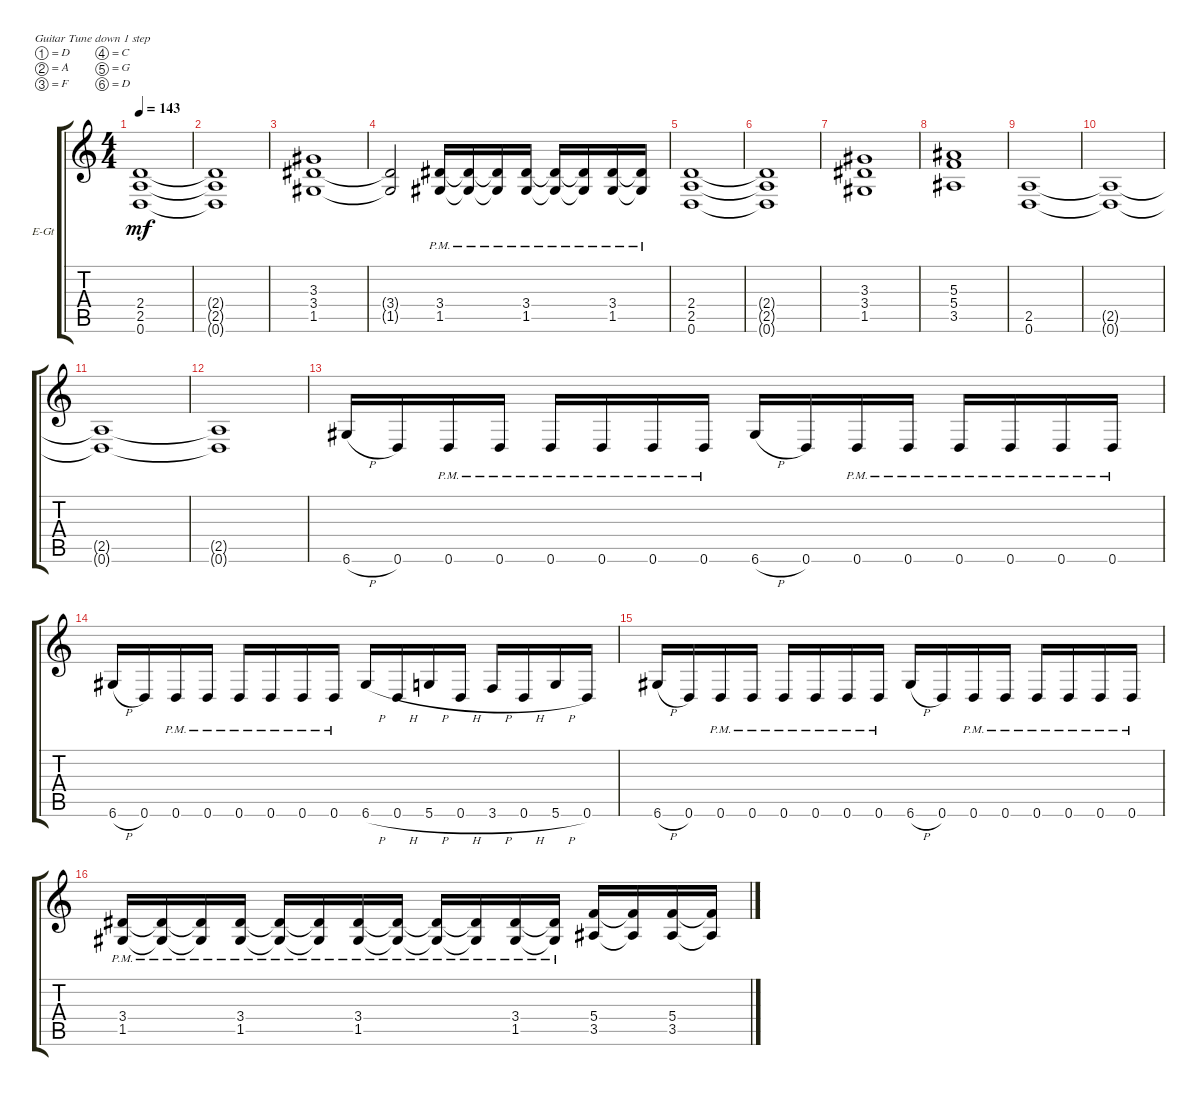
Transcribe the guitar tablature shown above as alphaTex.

\defaultSystemsLayout 4
\bracketExtendMode groupsimilarinstruments
\firstSystemTrackNameOrientation horizontal
\otherSystemsTrackNameOrientation horizontal
\track ("Electric Guitar" "E-Gt") {instrument distortionguitar}
\staff {score tabs}
\tuning (D4 A3 F3 C3 G2 D2)
\ts (4 4)
\tempo 143
\clef g2
\ks c
(0.6 2.5 2.4).1{dy mf instrument distortionguitar} |
(2.4{t} 2.5{t} 0.6{t}).1 |
(1.5 3.4 3.3).1 |
(3.4{t} 1.5{t}).2 (1.5{pm} 3.4).16 (3.4{t} 1.5{pm t}).16 (1.5{pm t} 3.4{t}).16 (3.4{pm} 1.5{pm}).16 (1.5{pm t} 3.4{pm t}).16 (1.5{pm t} 3.4{pm t}).16 (1.5{pm} 3.4{pm}).16 (1.5{pm t} 3.4{pm t}).16 |
(0.6 2.5 2.4).1 |
(2.4{t} 2.5{t} 0.6{t}).1 |
(1.5 3.4 3.3).1 |
(3.5 5.4 5.3).1 |
(0.6 2.5).1 |
(2.5{t} 0.6{t}).1 |
(0.6{t} 2.5{t}).1 |
(2.5{t} 0.6{t}).1 |
6.6{h}.16 0.6.16 0.6{pm}.16 0.6{pm}.16 0.6{pm}.16 0.6{pm}.16 0.6{pm}.16 0.6{pm}.16 6.6{h}.16 0.6.16 0.6{pm}.16 0.6{pm}.16 0.6{pm}.16 0.6{pm}.16 0.6{pm}.16 0.6{pm}.16 |
6.6{h}.16 0.6.16 0.6{pm}.16 0.6{pm}.16 0.6{pm}.16 0.6{pm}.16 0.6{pm}.16 0.6{pm}.16 6.6{h}.16 0.6{h}.16 5.6{h}.16 0.6{h}.16 3.6{h}.16 0.6{h}.16 5.6{h}.16 0.6.16 |
6.6{h}.16 0.6.16 0.6{pm}.16 0.6{pm}.16 0.6{pm}.16 0.6{pm}.16 0.6{pm}.16 0.6{pm}.16 6.6{h}.16 0.6.16 0.6{pm}.16 0.6{pm}.16 0.6{pm}.16 0.6{pm}.16 0.6{pm}.16 0.6{pm}.16 |
(1.5{pm} 3.4{pm}).16 (1.5{pm t} 3.4{pm t}).16 (1.5{pm t} 3.4{pm t}).16 (1.5{pm} 3.4{pm}).16 (3.4{pm t} 1.5{pm t}).16 (3.4{pm t} 1.5{pm t}).16 (1.5{pm} 3.4{pm}).16 (1.5{pm t} 3.4{pm t}).16 (1.5{pm t} 3.4{pm t}).16 (1.5{pm t} 3.4{pm t}).16 (1.5{pm} 3.4{pm}).16 (3.4{pm t} 1.5{pm t}).16 (3.5 5.4).16 (3.5{t} 5.4{t}).16 (3.5 5.4).16 (5.4{t} 3.5{t}).16
